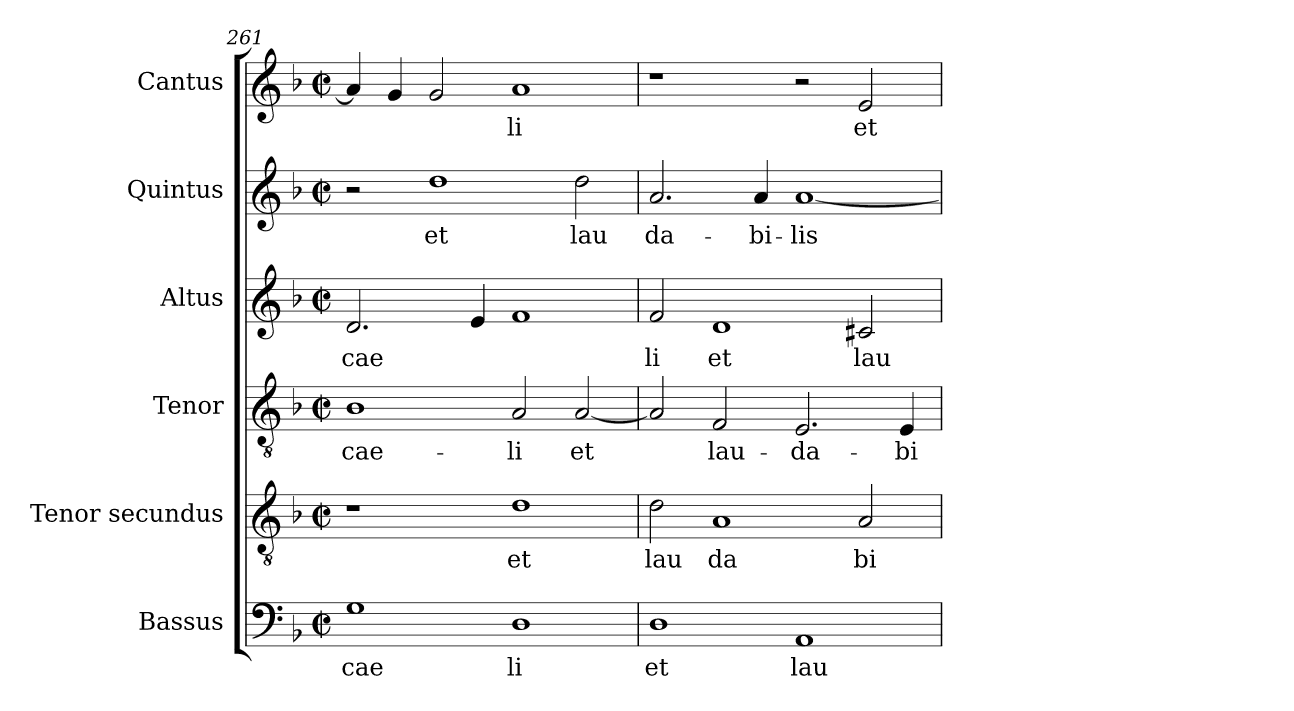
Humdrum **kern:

**kern	**text	**kern	**text	**kern	**text	**kern	**text	**kern	**text	**kern	**text
*part6	*part6	*part5	*part5	*part4	*part4	*part3	*part3	*part2	*part2	*part1	*part1
*staff6	*staff6	*staff5	*staff5	*staff4	*staff4	*staff3	*staff3	*staff2	*staff2	*staff1	*staff1
*I"Bassus	*	*I"Tenor  secundus	*	*I"Tenor	*	*I"Altus	*	*I"Quintus	*	*I"Cantus	*
*I'B	*	*	*	*I'T	*	*I'A	*	*I'Q	*	*I'C	*
*clefF4	*	*clefGv2	*	*clefGv2	*	*clefG2	*	*clefG2	*	*clefG2	*
*k[b-]	*	*k[b-]	*	*k[b-]	*	*k[b-]	*	*k[b-]	*	*k[b-]	*
*F:	*	*F:	*	*F:	*	*F:	*	*F:	*	*F:	*
*M2/2	*	*M2/2	*	*M2/2	*	*M2/2	*	*M2/2	*	*M2/2	*
*met(c|)	*	*met(c|)	*	*met(c|)	*	*met(c|)	*	*met(c|)	*	*met(c|)	*
=261	=261	=261	=261	=261	=261	=261	=261	=261	=261	=261	=261
!	!LO:LY:b:cj	!	!	!	!LO:LY:b:cj	!	!LO:LY:b:cj	!	!	!	!LO:LY:b:cj
1G	cae	1r	.	1B-	cae-	2.d/	cae	2r	.	4a/]	.
!	!	!	!	!	!	!	!	!	!	!	!LO:LY:b:cj
.	.	.	.	.	.	.	.	.	.	4g/	.
!	!	!	!	!	!	!	!	!	!LO:LY:b:cj	!	!LO:LY:b:cj
.	.	.	.	.	.	.	.	1dd	et	2g/	.
!	!	!	!	!	!	!	!LO:LY:b:cj	!	!	!	!
.	.	.	.	.	.	4e/	.	.	.	.	.
!	!LO:LY:b:cj	!	!LO:LY:b:cj	!	!LO:LY:b:cj	!	!LO:LY:b:cj	!	!	!	!LO:LY:b:cj
1D	li	1d	et	2A/	-li	1f	.	.	.	1a	li
!	!	!	!	!	!LO:LY:b:cj	!	!	!	!LO:LY:b:cj	!	!
.	.	.	.	[<2A/	et	.	.	2dd\	lau	.	.
!!LO:LB:g=z
=262	=262	=262	=262	=262	=262	=262	=262	=262	=262	=262	=262
!	!LO:LY:b:cj	!	!LO:LY:b:cj	!	!LO:LY:b:cj	!	!LO:LY:b:cj	!	!LO:LY:b:cj	!	!
1D	et	2d\	lau	2A/]	.	2f/	li	2.a/	da-	1r	.
!	!	!	!LO:LY:b:cj	!	!LO:LY:b:cj	!	!LO:LY:b:cj	!	!	!	!
.	.	1A	da	2F/	lau-	1d	et	.	.	.	.
!	!	!	!	!	!	!	!	!	!LO:LY:b:cj	!	!
.	.	.	.	.	.	.	.	4a/	-bi-	.	.
!	!LO:LY:b:cj	!	!	!	!LO:LY:b:cj	!	!	!	!LO:LY:b:cj	!	!
1AA	lau-	.	.	2.E/	-da-	.	.	[<1a	-lis	2r	.
!	!	!	!LO:LY:b:cj	!	!	!	!LO:LY:b:cj	!	!	!	!LO:LY:b:cj
.	.	2A/	bi	.	.	2c#X/	lau	.	.	2e/	et
!	!	!	!	!	!LO:LY:b:cj	!	!	!	!	!	!
.	.	.	.	4E/	-bi-	.	.	.	.	.	.
=	=	=	=	=	=	=	=	=	=	=	=
*-	*-	*-	*-	*-	*-	*-	*-	*-	*-	*-	*-
